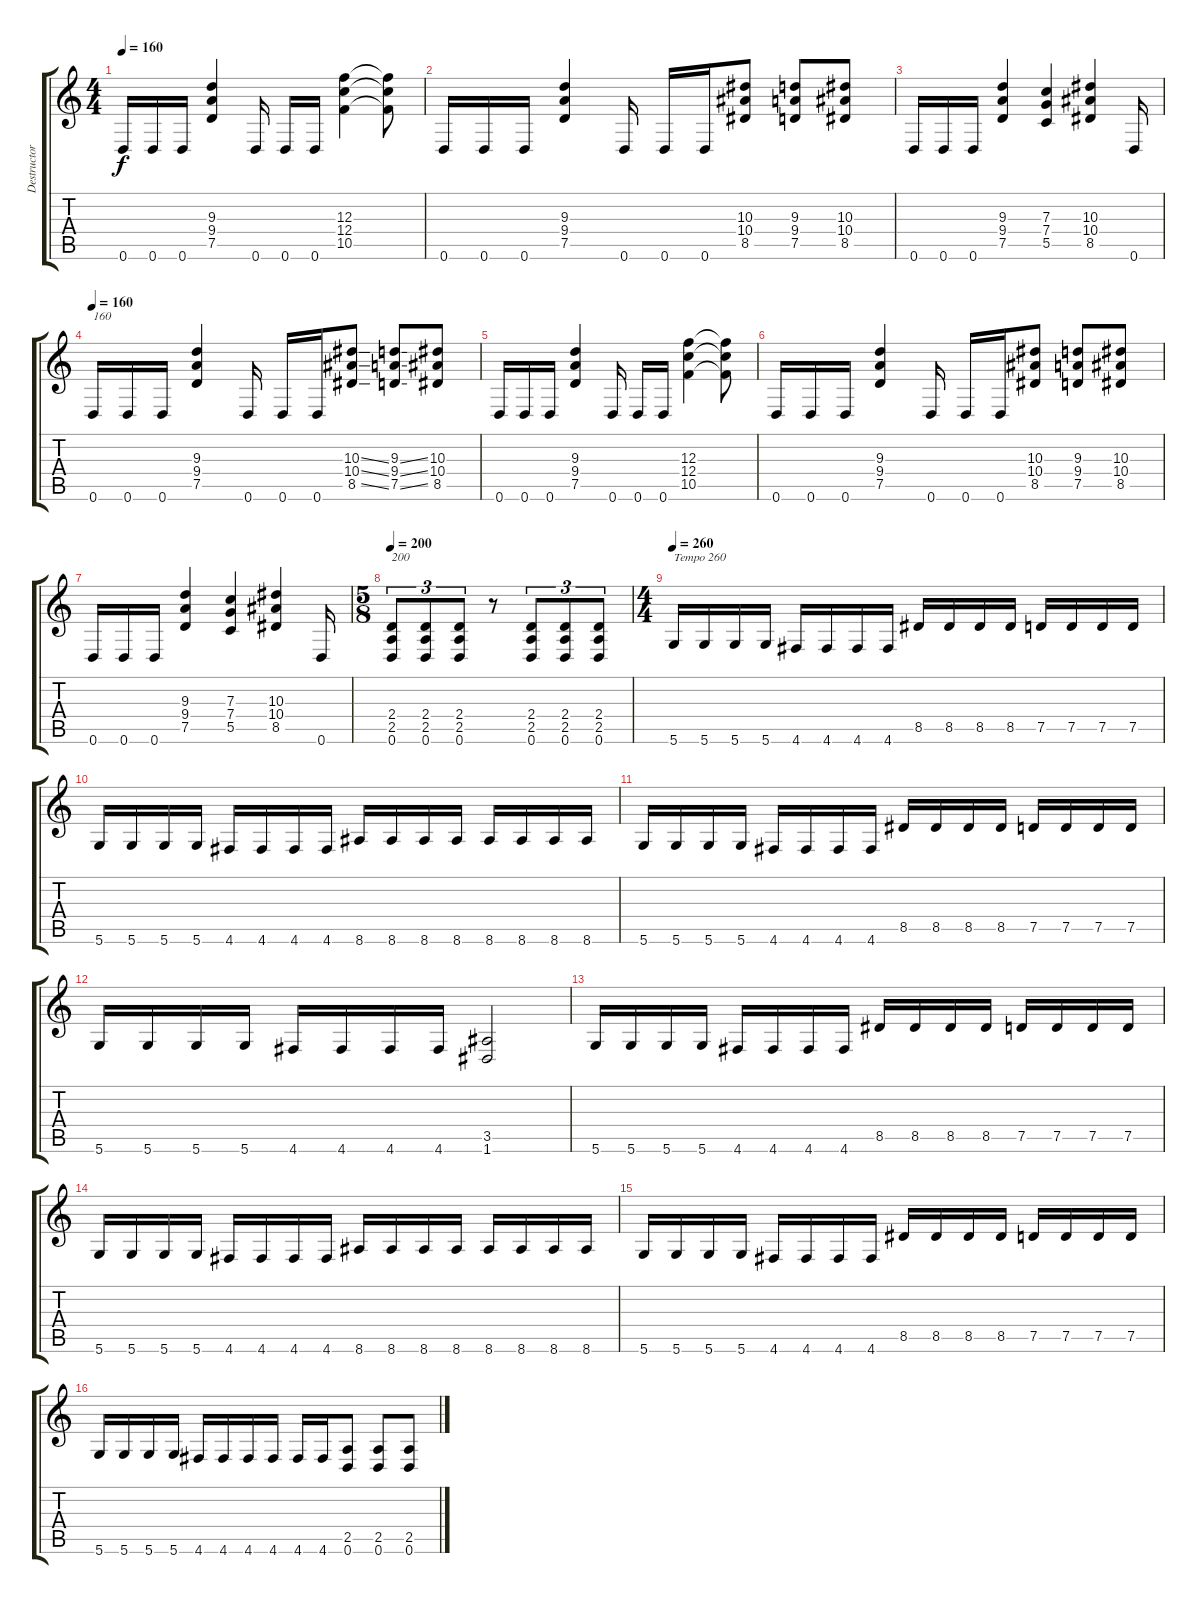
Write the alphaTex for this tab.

\track ("Destructor" "Destructor") {instrument distortionguitar}
\staff {score tabs}
\tuning (D4 A3 F3 C3 G2 D2) {hide}
\ts (4 4)
\tempo 160
\clef g2
\ks c
0.6.16{dy f} 0.6.16 0.6.16 (9.3 9.4 7.5).4 0.6.16 0.6.16 0.6.16 (12.3 12.4 10.5).4 (12.3{t} 12.4{t} 10.5{t}).8 |
0.6.16 0.6.16 0.6.16 (9.3 9.4 7.5).4 0.6.16 0.6.16 0.6.16 (10.3 10.4 8.5).8 (9.3 9.4 7.5).8 (10.3 10.4 8.5).8 |
0.6.16 0.6.16 0.6.16 (9.3 9.4 7.5).4 (7.3 7.4 5.5).4 (10.3 10.4 8.5).4 0.6.16 |
\tempo 160
0.6.16{txt "160"} 0.6.16 0.6.16 (9.3 9.4 7.5).4 0.6.16 0.6.16 0.6.16 (10.3{ss} 10.4{ss} 8.5{ss}).8 (9.3{ss} 9.4{ss} 7.5{ss}).8 (10.3 10.4 8.5).8 |
0.6.16 0.6.16 0.6.16 (9.3 9.4 7.5).4 0.6.16 0.6.16 0.6.16 (12.3 12.4 10.5).4 (12.3{t} 12.4{t} 10.5{t}).8 |
0.6.16 0.6.16 0.6.16 (9.3 9.4 7.5).4 0.6.16 0.6.16 0.6.16 (10.3 10.4 8.5).8 (9.3 9.4 7.5).8 (10.3 10.4 8.5).8 |
0.6.16 0.6.16 0.6.16 (9.3 9.4 7.5).4 (7.3 7.4 5.5).4 (10.3 10.4 8.5).4 0.6.16 |
\ts (5 8)
\tempo 200
(2.4 2.5 0.6).8{tu (3 2) txt "200"} (2.4 2.5 0.6).8{tu (3 2)} (2.4 2.5 0.6).8{tu (3 2)} r.8 (2.4 2.5 0.6).8{tu (3 2)} (2.4 2.5 0.6).8{tu (3 2)} (2.4 2.5 0.6).8{tu (3 2)} |
\ts (4 4)
\tempo 260
5.6.16{txt "Tempo 260"} 5.6.16 5.6.16 5.6.16 4.6.16 4.6.16 4.6.16 4.6.16 8.5.16 8.5.16 8.5.16 8.5.16 7.5.16 7.5.16 7.5.16 7.5.16 |
5.6.16 5.6.16 5.6.16 5.6.16 4.6.16 4.6.16 4.6.16 4.6.16 8.6.16 8.6.16 8.6.16 8.6.16 8.6.16 8.6.16 8.6.16 8.6.16 |
5.6.16 5.6.16 5.6.16 5.6.16 4.6.16 4.6.16 4.6.16 4.6.16 8.5.16 8.5.16 8.5.16 8.5.16 7.5.16 7.5.16 7.5.16 7.5.16 |
5.6.16 5.6.16 5.6.16 5.6.16 4.6.16 4.6.16 4.6.16 4.6.16 (3.5 1.6).2 |
5.6.16 5.6.16 5.6.16 5.6.16 4.6.16 4.6.16 4.6.16 4.6.16 8.5.16 8.5.16 8.5.16 8.5.16 7.5.16 7.5.16 7.5.16 7.5.16 |
5.6.16 5.6.16 5.6.16 5.6.16 4.6.16 4.6.16 4.6.16 4.6.16 8.6.16 8.6.16 8.6.16 8.6.16 8.6.16 8.6.16 8.6.16 8.6.16 |
5.6.16 5.6.16 5.6.16 5.6.16 4.6.16 4.6.16 4.6.16 4.6.16 8.5.16 8.5.16 8.5.16 8.5.16 7.5.16 7.5.16 7.5.16 7.5.16 |
5.6.16 5.6.16 5.6.16 5.6.16 4.6.16 4.6.16 4.6.16 4.6.16 4.6.16 4.6.16 (2.5 0.6).8 (2.5 0.6).8 (2.5 0.6).8
